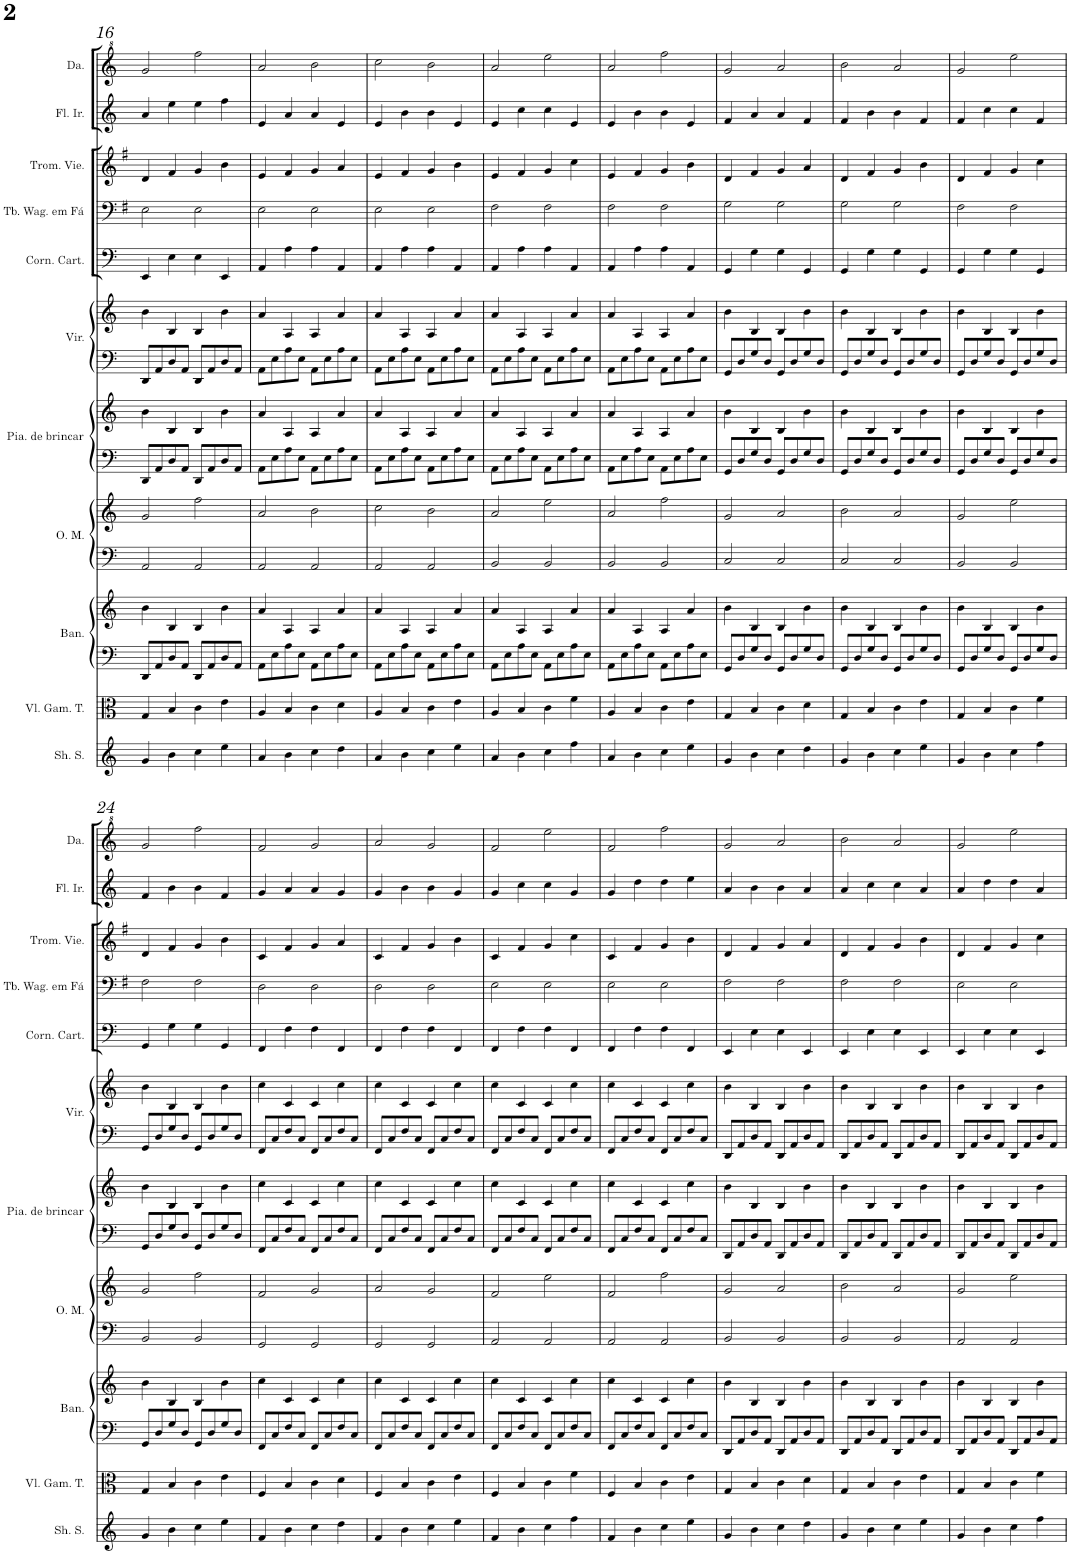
**kern	**kern	**kern	**kern	**kern	**kern	**kern	**kern	**kern	**kern	**kern	**kern	**kern	**kern	**kern
*part11	*part10	*part9	*part9	*part8	*part8	*part7	*part7	*part6	*part6	*part5	*part4	*part3	*part2	*part1
*staff15	*staff14	*staff13	*staff12	*staff11	*staff10	*staff9	*staff8	*staff7	*staff6	*staff5	*staff4	*staff3	*staff2	*staff1
*I"Sheng Soprano	*I"Viola da gamba Tenor	*I"Bandoneão	*	*I"Ondas de Martenot	*	*I"Piano de Brincar	*	*I"Virginal	*	*I"Corneta de Carteiro	*I"Tuba Wagneriana em Fá	*I"Trompa de Viena	*I"Flauta Irlandesa	*I"Danso
*I'Sh. S.	*I'Vl. Gam. T.	*I'Ban.	*	*I'O. M.	*	*I'Pia. de brincar	*	*I'Vir.	*	*I'Corn. Cart.	*I'Tb. Wag. em Fá	*I'Trom. Vie.	*I'Fl. Ir.	*I'Da.
!!LO:PB:g=z
*clefG2	*clefC3	*clefF4	*clefG2	*clefF4	*clefG2	*clefF4	*clefG2	*clefF4	*clefG2	*clefF4	*clefF4	*clefG2	*clefG2	*clefG^2
*	*	*	*	*	*	*	*	*	*	*Trd4c7	*Trd1c2	*Trd4c7	*	*
*k[]	*k[]	*k[]	*k[]	*k[]	*k[]	*k[]	*k[]	*k[]	*k[]	*k[]	*k[f#]	*k[f#]	*k[]	*k[]
*M4/4	*M4/4	*M4/4	*M4/4	*M4/4	*M4/4	*M4/4	*M4/4	*M4/4	*M4/4	*M4/4	*M4/4	*M4/4	*M4/4	*M4/4
=16	=16	=16	=16	=16	=16	=16	=16	=16	=16	=16	=16	=16	=16	=16
4g/	4G/	8DD/L	4b\	2AA/	2g/	8DD/L	4b\	8DD/L	4b\	4EE/	2E\	4d/	4a/	2gg/
.	.	8AA/	.	.	.	8AA/	.	8AA/	.	.	.	.	.	.
4b\	4B/	8D/	4B/	.	.	8D/	4B/	8D/	4B/	4E\	.	4f#/	4ee\	.
.	.	8AA/J	.	.	.	8AA/J	.	8AA/J	.	.	.	.	.	.
4cc\	4c\	8DD/L	4B/	2AA/	2ff\	8DD/L	4B/	8DD/L	4B/	4E\	2E\	4g/	4ee\	2fff\
.	.	8AA/	.	.	.	8AA/	.	8AA/	.	.	.	.	.	.
4ee\	4e\	8D/	4b\	.	.	8D/	4b\	8D/	4b\	4EE/	.	4b\	4ff\	.
.	.	8AA/J	.	.	.	8AA/J	.	8AA/J	.	.	.	.	.	.
=17	=17	=17	=17	=17	=17	=17	=17	=17	=17	=17	=17	=17	=17	=17
4a/	4A/	8AA\L	4a/	2AA/	2a/	8AA\L	4a/	8AA\L	4a/	4AA/	2E\	4e/	4e/	2aa/
.	.	8E\	.	.	.	8E\	.	8E\	.	.	.	.	.	.
4b\	4B/	8A\	4A/	.	.	8A\	4A/	8A\	4A/	4A\	.	4f#/	4a/	.
.	.	8E\J	.	.	.	8E\J	.	8E\J	.	.	.	.	.	.
4cc\	4c\	8AA\L	4A/	2AA/	2b\	8AA\L	4A/	8AA\L	4A/	4A\	2E\	4g/	4a/	2bb\
.	.	8E\	.	.	.	8E\	.	8E\	.	.	.	.	.	.
4dd\	4d\	8A\	4a/	.	.	8A\	4a/	8A\	4a/	4AA/	.	4a/	4e/	.
.	.	8E\J	.	.	.	8E\J	.	8E\J	.	.	.	.	.	.
=18	=18	=18	=18	=18	=18	=18	=18	=18	=18	=18	=18	=18	=18	=18
4a/	4A/	8AA\L	4a/	2AA/	2cc\	8AA\L	4a/	8AA\L	4a/	4AA/	2E\	4e/	4e/	2ccc\
.	.	8E\	.	.	.	8E\	.	8E\	.	.	.	.	.	.
4b\	4B/	8A\	4A/	.	.	8A\	4A/	8A\	4A/	4A\	.	4f#/	4b\	.
.	.	8E\J	.	.	.	8E\J	.	8E\J	.	.	.	.	.	.
4cc\	4c\	8AA\L	4A/	2AA/	2b\	8AA\L	4A/	8AA\L	4A/	4A\	2E\	4g/	4b\	2bb\
.	.	8E\	.	.	.	8E\	.	8E\	.	.	.	.	.	.
4ee\	4e\	8A\	4a/	.	.	8A\	4a/	8A\	4a/	4AA/	.	4b\	4e/	.
.	.	8E\J	.	.	.	8E\J	.	8E\J	.	.	.	.	.	.
=19	=19	=19	=19	=19	=19	=19	=19	=19	=19	=19	=19	=19	=19	=19
4a/	4A/	8AA\L	4a/	2BB/	2a/	8AA\L	4a/	8AA\L	4a/	4AA/	2F#\	4e/	4e/	2aa/
.	.	8E\	.	.	.	8E\	.	8E\	.	.	.	.	.	.
4b\	4B/	8A\	4A/	.	.	8A\	4A/	8A\	4A/	4A\	.	4f#/	4cc\	.
.	.	8E\J	.	.	.	8E\J	.	8E\J	.	.	.	.	.	.
4cc\	4c\	8AA\L	4A/	2BB/	2ee\	8AA\L	4A/	8AA\L	4A/	4A\	2F#\	4g/	4cc\	2eee\
.	.	8E\	.	.	.	8E\	.	8E\	.	.	.	.	.	.
4ff\	4f\	8A\	4a/	.	.	8A\	4a/	8A\	4a/	4AA/	.	4cc\	4e/	.
.	.	8E\J	.	.	.	8E\J	.	8E\J	.	.	.	.	.	.
=20	=20	=20	=20	=20	=20	=20	=20	=20	=20	=20	=20	=20	=20	=20
4a/	4A/	8AA\L	4a/	2BB/	2a/	8AA\L	4a/	8AA\L	4a/	4AA/	2F#\	4e/	4e/	2aa/
.	.	8E\	.	.	.	8E\	.	8E\	.	.	.	.	.	.
4b\	4B/	8A\	4A/	.	.	8A\	4A/	8A\	4A/	4A\	.	4f#/	4b\	.
.	.	8E\J	.	.	.	8E\J	.	8E\J	.	.	.	.	.	.
4cc\	4c\	8AA\L	4A/	2BB/	2ff\	8AA\L	4A/	8AA\L	4A/	4A\	2F#\	4g/	4b\	2fff\
.	.	8E\	.	.	.	8E\	.	8E\	.	.	.	.	.	.
4ee\	4e\	8A\	4a/	.	.	8A\	4a/	8A\	4a/	4AA/	.	4b\	4e/	.
.	.	8E\J	.	.	.	8E\J	.	8E\J	.	.	.	.	.	.
=21	=21	=21	=21	=21	=21	=21	=21	=21	=21	=21	=21	=21	=21	=21
4g/	4G/	8GG/L	4b\	2C/	2g/	8GG/L	4b\	8GG/L	4b\	4GG/	2G\	4d/	4f/	2gg/
.	.	8D/	.	.	.	8D/	.	8D/	.	.	.	.	.	.
4b\	4B/	8G/	4B/	.	.	8G/	4B/	8G/	4B/	4G\	.	4f#/	4a/	.
.	.	8D/J	.	.	.	8D/J	.	8D/J	.	.	.	.	.	.
4cc\	4c\	8GG/L	4B/	2C/	2a/	8GG/L	4B/	8GG/L	4B/	4G\	2G\	4g/	4a/	2aa/
.	.	8D/	.	.	.	8D/	.	8D/	.	.	.	.	.	.
4dd\	4d\	8G/	4b\	.	.	8G/	4b\	8G/	4b\	4GG/	.	4a/	4f/	.
.	.	8D/J	.	.	.	8D/J	.	8D/J	.	.	.	.	.	.
=22	=22	=22	=22	=22	=22	=22	=22	=22	=22	=22	=22	=22	=22	=22
4g/	4G/	8GG/L	4b\	2C/	2b\	8GG/L	4b\	8GG/L	4b\	4GG/	2G\	4d/	4f/	2bb\
.	.	8D/	.	.	.	8D/	.	8D/	.	.	.	.	.	.
4b\	4B/	8G/	4B/	.	.	8G/	4B/	8G/	4B/	4G\	.	4f#/	4b\	.
.	.	8D/J	.	.	.	8D/J	.	8D/J	.	.	.	.	.	.
4cc\	4c\	8GG/L	4B/	2C/	2a/	8GG/L	4B/	8GG/L	4B/	4G\	2G\	4g/	4b\	2aa/
.	.	8D/	.	.	.	8D/	.	8D/	.	.	.	.	.	.
4ee\	4e\	8G/	4b\	.	.	8G/	4b\	8G/	4b\	4GG/	.	4b\	4f/	.
.	.	8D/J	.	.	.	8D/J	.	8D/J	.	.	.	.	.	.
=23	=23	=23	=23	=23	=23	=23	=23	=23	=23	=23	=23	=23	=23	=23
4g/	4G/	8GG/L	4b\	2BB/	2g/	8GG/L	4b\	8GG/L	4b\	4GG/	2F#\	4d/	4f/	2gg/
.	.	8D/	.	.	.	8D/	.	8D/	.	.	.	.	.	.
4b\	4B/	8G/	4B/	.	.	8G/	4B/	8G/	4B/	4G\	.	4f#/	4cc\	.
.	.	8D/J	.	.	.	8D/J	.	8D/J	.	.	.	.	.	.
4cc\	4c\	8GG/L	4B/	2BB/	2ee\	8GG/L	4B/	8GG/L	4B/	4G\	2F#\	4g/	4cc\	2eee\
.	.	8D/	.	.	.	8D/	.	8D/	.	.	.	.	.	.
4ff\	4f\	8G/	4b\	.	.	8G/	4b\	8G/	4b\	4GG/	.	4cc\	4f/	.
.	.	8D/J	.	.	.	8D/J	.	8D/J	.	.	.	.	.	.
!!LO:LB:g=z
=24	=24	=24	=24	=24	=24	=24	=24	=24	=24	=24	=24	=24	=24	=24
4g/	4G/	8GG/L	4b\	2BB/	2g/	8GG/L	4b\	8GG/L	4b\	4GG/	2F#\	4d/	4f/	2gg/
.	.	8D/	.	.	.	8D/	.	8D/	.	.	.	.	.	.
4b\	4B/	8G/	4B/	.	.	8G/	4B/	8G/	4B/	4G\	.	4f#/	4b\	.
.	.	8D/J	.	.	.	8D/J	.	8D/J	.	.	.	.	.	.
4cc\	4c\	8GG/L	4B/	2BB/	2ff\	8GG/L	4B/	8GG/L	4B/	4G\	2F#\	4g/	4b\	2fff\
.	.	8D/	.	.	.	8D/	.	8D/	.	.	.	.	.	.
4ee\	4e\	8G/	4b\	.	.	8G/	4b\	8G/	4b\	4GG/	.	4b\	4f/	.
.	.	8D/J	.	.	.	8D/J	.	8D/J	.	.	.	.	.	.
=25	=25	=25	=25	=25	=25	=25	=25	=25	=25	=25	=25	=25	=25	=25
4f/	4F/	8FF/L	4cc\	2GG/	2f/	8FF/L	4cc\	8FF/L	4cc\	4FF/	2D\	4c/	4g/	2ff/
.	.	8C/	.	.	.	8C/	.	8C/	.	.	.	.	.	.
4b\	4B/	8F/	4c/	.	.	8F/	4c/	8F/	4c/	4F\	.	4f#/	4a/	.
.	.	8C/J	.	.	.	8C/J	.	8C/J	.	.	.	.	.	.
4cc\	4c\	8FF/L	4c/	2GG/	2g/	8FF/L	4c/	8FF/L	4c/	4F\	2D\	4g/	4a/	2gg/
.	.	8C/	.	.	.	8C/	.	8C/	.	.	.	.	.	.
4dd\	4d\	8F/	4cc\	.	.	8F/	4cc\	8F/	4cc\	4FF/	.	4a/	4g/	.
.	.	8C/J	.	.	.	8C/J	.	8C/J	.	.	.	.	.	.
=26	=26	=26	=26	=26	=26	=26	=26	=26	=26	=26	=26	=26	=26	=26
4f/	4F/	8FF/L	4cc\	2GG/	2a/	8FF/L	4cc\	8FF/L	4cc\	4FF/	2D\	4c/	4g/	2aa/
.	.	8C/	.	.	.	8C/	.	8C/	.	.	.	.	.	.
4b\	4B/	8F/	4c/	.	.	8F/	4c/	8F/	4c/	4F\	.	4f#/	4b\	.
.	.	8C/J	.	.	.	8C/J	.	8C/J	.	.	.	.	.	.
4cc\	4c\	8FF/L	4c/	2GG/	2g/	8FF/L	4c/	8FF/L	4c/	4F\	2D\	4g/	4b\	2gg/
.	.	8C/	.	.	.	8C/	.	8C/	.	.	.	.	.	.
4ee\	4e\	8F/	4cc\	.	.	8F/	4cc\	8F/	4cc\	4FF/	.	4b\	4g/	.
.	.	8C/J	.	.	.	8C/J	.	8C/J	.	.	.	.	.	.
=27	=27	=27	=27	=27	=27	=27	=27	=27	=27	=27	=27	=27	=27	=27
4f/	4F/	8FF/L	4cc\	2AA/	2f/	8FF/L	4cc\	8FF/L	4cc\	4FF/	2E\	4c/	4g/	2ff/
.	.	8C/	.	.	.	8C/	.	8C/	.	.	.	.	.	.
4b\	4B/	8F/	4c/	.	.	8F/	4c/	8F/	4c/	4F\	.	4f#/	4cc\	.
.	.	8C/J	.	.	.	8C/J	.	8C/J	.	.	.	.	.	.
4cc\	4c\	8FF/L	4c/	2AA/	2ee\	8FF/L	4c/	8FF/L	4c/	4F\	2E\	4g/	4cc\	2eee\
.	.	8C/	.	.	.	8C/	.	8C/	.	.	.	.	.	.
4ff\	4f\	8F/	4cc\	.	.	8F/	4cc\	8F/	4cc\	4FF/	.	4cc\	4g/	.
.	.	8C/J	.	.	.	8C/J	.	8C/J	.	.	.	.	.	.
=28	=28	=28	=28	=28	=28	=28	=28	=28	=28	=28	=28	=28	=28	=28
4f/	4F/	8FF/L	4cc\	2AA/	2f/	8FF/L	4cc\	8FF/L	4cc\	4FF/	2E\	4c/	4g/	2ff/
.	.	8C/	.	.	.	8C/	.	8C/	.	.	.	.	.	.
4b\	4B/	8F/	4c/	.	.	8F/	4c/	8F/	4c/	4F\	.	4f#/	4dd\	.
.	.	8C/J	.	.	.	8C/J	.	8C/J	.	.	.	.	.	.
4cc\	4c\	8FF/L	4c/	2AA/	2ff\	8FF/L	4c/	8FF/L	4c/	4F\	2E\	4g/	4dd\	2fff\
.	.	8C/	.	.	.	8C/	.	8C/	.	.	.	.	.	.
4ee\	4e\	8F/	4cc\	.	.	8F/	4cc\	8F/	4cc\	4FF/	.	4b\	4ee\	.
.	.	8C/J	.	.	.	8C/J	.	8C/J	.	.	.	.	.	.
=29	=29	=29	=29	=29	=29	=29	=29	=29	=29	=29	=29	=29	=29	=29
4g/	4G/	8DD/L	4b\	2BB/	2g/	8DD/L	4b\	8DD/L	4b\	4EE/	2F#\	4d/	4a/	2gg/
.	.	8AA/	.	.	.	8AA/	.	8AA/	.	.	.	.	.	.
4b\	4B/	8D/	4B/	.	.	8D/	4B/	8D/	4B/	4E\	.	4f#/	4b\	.
.	.	8AA/J	.	.	.	8AA/J	.	8AA/J	.	.	.	.	.	.
4cc\	4c\	8DD/L	4B/	2BB/	2a/	8DD/L	4B/	8DD/L	4B/	4E\	2F#\	4g/	4b\	2aa/
.	.	8AA/	.	.	.	8AA/	.	8AA/	.	.	.	.	.	.
4dd\	4d\	8D/	4b\	.	.	8D/	4b\	8D/	4b\	4EE/	.	4a/	4a/	.
.	.	8AA/J	.	.	.	8AA/J	.	8AA/J	.	.	.	.	.	.
=30	=30	=30	=30	=30	=30	=30	=30	=30	=30	=30	=30	=30	=30	=30
4g/	4G/	8DD/L	4b\	2BB/	2b\	8DD/L	4b\	8DD/L	4b\	4EE/	2F#\	4d/	4a/	2bb\
.	.	8AA/	.	.	.	8AA/	.	8AA/	.	.	.	.	.	.
4b\	4B/	8D/	4B/	.	.	8D/	4B/	8D/	4B/	4E\	.	4f#/	4cc\	.
.	.	8AA/J	.	.	.	8AA/J	.	8AA/J	.	.	.	.	.	.
4cc\	4c\	8DD/L	4B/	2BB/	2a/	8DD/L	4B/	8DD/L	4B/	4E\	2F#\	4g/	4cc\	2aa/
.	.	8AA/	.	.	.	8AA/	.	8AA/	.	.	.	.	.	.
4ee\	4e\	8D/	4b\	.	.	8D/	4b\	8D/	4b\	4EE/	.	4b\	4a/	.
.	.	8AA/J	.	.	.	8AA/J	.	8AA/J	.	.	.	.	.	.
=31	=31	=31	=31	=31	=31	=31	=31	=31	=31	=31	=31	=31	=31	=31
4g/	4G/	8DD/L	4b\	2AA/	2g/	8DD/L	4b\	8DD/L	4b\	4EE/	2E\	4d/	4a/	2gg/
.	.	8AA/	.	.	.	8AA/	.	8AA/	.	.	.	.	.	.
4b\	4B/	8D/	4B/	.	.	8D/	4B/	8D/	4B/	4E\	.	4f#/	4dd\	.
.	.	8AA/J	.	.	.	8AA/J	.	8AA/J	.	.	.	.	.	.
4cc\	4c\	8DD/L	4B/	2AA/	2ee\	8DD/L	4B/	8DD/L	4B/	4E\	2E\	4g/	4dd\	2eee\
.	.	8AA/	.	.	.	8AA/	.	8AA/	.	.	.	.	.	.
4ff\	4f\	8D/	4b\	.	.	8D/	4b\	8D/	4b\	4EE/	.	4cc\	4a/	.
.	.	8AA/J	.	.	.	8AA/J	.	8AA/J	.	.	.	.	.	.
=	=	=	=	=	=	=	=	=	=	=	=	=	=	=
*-	*-	*-	*-	*-	*-	*-	*-	*-	*-	*-	*-	*-	*-	*-
